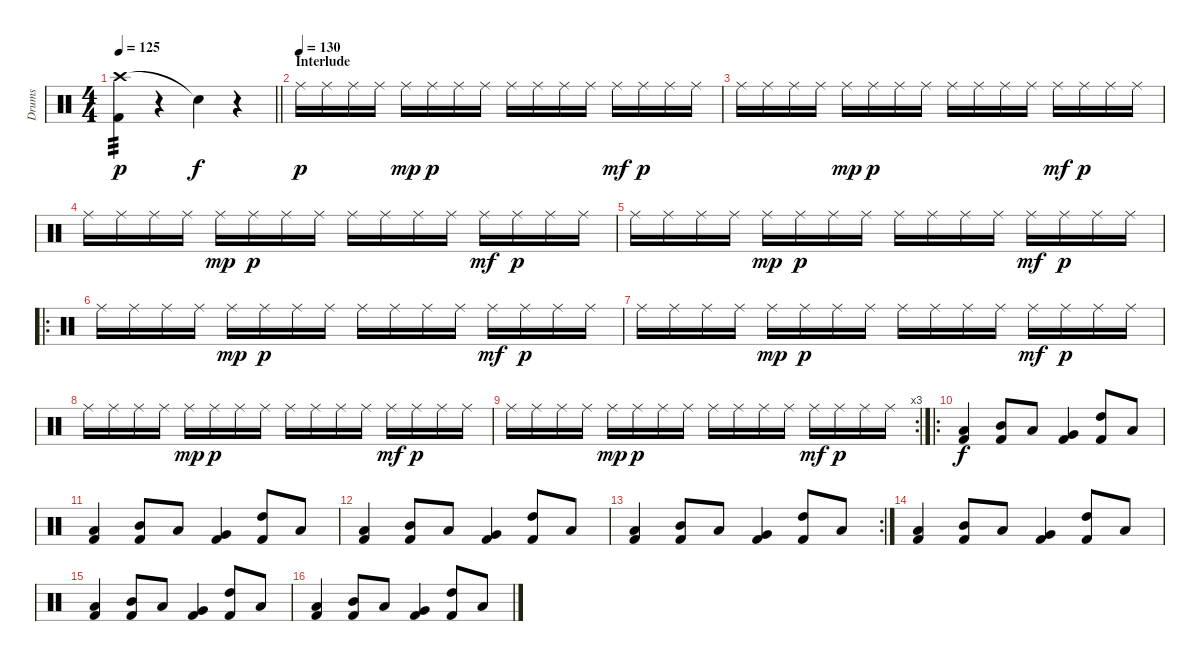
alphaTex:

\track ("Drums" "Drums") {instrument percussion}
\staff {score}
\articulation defaults
\ts (4 4)
\tempo 125
\clef neutral
\barLineRight lightlight
\ks c
("Crash high (hit)" "Kick (hit) 2").4{tp 3 dy p} r.4 "Snare (hit)"{t}.4{dy f} r.4 |
\section ("" "Interlude")
\tempo (130)
"Ride (middle)".16{dy p} "Ride (middle)".16 "Ride (middle)".16 "Ride (middle)".16 "Ride (middle)".16{dy mp} "Ride (middle)".16{dy p} "Ride (middle)".16 "Ride (middle)".16 "Ride (middle)".16 "Ride (middle)".16 "Ride (middle)".16 "Ride (middle)".16 "Ride (middle)".16{dy mf} "Ride (middle)".16{dy p} "Ride (middle)".16 "Ride (middle)".16 |
"Ride (middle)".16 "Ride (middle)".16 "Ride (middle)".16 "Ride (middle)".16 "Ride (middle)".16{dy mp} "Ride (middle)".16{dy p} "Ride (middle)".16 "Ride (middle)".16 "Ride (middle)".16 "Ride (middle)".16 "Ride (middle)".16 "Ride (middle)".16 "Ride (middle)".16{dy mf} "Ride (middle)".16{dy p} "Ride (middle)".16 "Ride (middle)".16 |
"Ride (middle)".16 "Ride (middle)".16 "Ride (middle)".16 "Ride (middle)".16 "Ride (middle)".16{dy mp} "Ride (middle)".16{dy p} "Ride (middle)".16 "Ride (middle)".16 "Ride (middle)".16 "Ride (middle)".16 "Ride (middle)".16 "Ride (middle)".16 "Ride (middle)".16{dy mf} "Ride (middle)".16{dy p} "Ride (middle)".16 "Ride (middle)".16 |
"Ride (middle)".16 "Ride (middle)".16 "Ride (middle)".16 "Ride (middle)".16 "Ride (middle)".16{dy mp} "Ride (middle)".16{dy p} "Ride (middle)".16 "Ride (middle)".16 "Ride (middle)".16 "Ride (middle)".16 "Ride (middle)".16 "Ride (middle)".16 "Ride (middle)".16{dy mf} "Ride (middle)".16{dy p} "Ride (middle)".16 "Ride (middle)".16 |
\ro "Ride (middle)".16 "Ride (middle)".16 "Ride (middle)".16 "Ride (middle)".16 "Ride (middle)".16{dy mp} "Ride (middle)".16{dy p} "Ride (middle)".16 "Ride (middle)".16 "Ride (middle)".16 "Ride (middle)".16 "Ride (middle)".16 "Ride (middle)".16 "Ride (middle)".16{dy mf} "Ride (middle)".16{dy p} "Ride (middle)".16 "Ride (middle)".16
|
"Ride (middle)".16 "Ride (middle)".16 "Ride (middle)".16 "Ride (middle)".16 "Ride (middle)".16{dy mp} "Ride (middle)".16{dy p} "Ride (middle)".16 "Ride (middle)".16 "Ride (middle)".16 "Ride (middle)".16 "Ride (middle)".16 "Ride (middle)".16 "Ride (middle)".16{dy mf} "Ride (middle)".16{dy p} "Ride (middle)".16 "Ride (middle)".16 |
"Ride (middle)".16 "Ride (middle)".16 "Ride (middle)".16 "Ride (middle)".16 "Ride (middle)".16{dy mp} "Ride (middle)".16{dy p} "Ride (middle)".16 "Ride (middle)".16 "Ride (middle)".16 "Ride (middle)".16 "Ride (middle)".16 "Ride (middle)".16 "Ride (middle)".16{dy mf} "Ride (middle)".16{dy p} "Ride (middle)".16 "Ride (middle)".16 |
\rc 3 "Ride (middle)".16 "Ride (middle)".16 "Ride (middle)".16 "Ride (middle)".16 "Ride (middle)".16{dy mp} "Ride (middle)".16{dy p} "Ride (middle)".16 "Ride (middle)".16 "Ride (middle)".16 "Ride (middle)".16 "Ride (middle)".16 "Ride (middle)".16 "Ride (middle)".16{dy mf} "Ride (middle)".16{dy p} "Ride (middle)".16 "Ride (middle)".16
|
\ro
("Low Floor Tom (hit)" "Kick (hit) 2").4{dy f} ("Mid Tom (hit)" "Kick (hit) 2").8 "Low Floor Tom (hit)".8 ("Very Low Tom (hit)" "Kick (hit) 2").4 ("High Tom (hit)" "Kick (hit) 2").8 "Low Tom (hit)".8 |
("Low Floor Tom (hit)" "Kick (hit) 2").4 ("Mid Tom (hit)" "Kick (hit) 2").8 "Low Floor Tom (hit)".8 ("Very Low Tom (hit)" "Kick (hit) 2").4 ("High Tom (hit)" "Kick (hit) 2").8 "Low Tom (hit)".8 |
("Low Floor Tom (hit)" "Kick (hit) 2").4 ("Mid Tom (hit)" "Kick (hit) 2").8 "Low Floor Tom (hit)".8 ("Very Low Tom (hit)" "Kick (hit) 2").4 ("High Tom (hit)" "Kick (hit) 2").8 "Low Tom (hit)".8 |
\rc 2
("Low Floor Tom (hit)" "Kick (hit) 2").4 ("Mid Tom (hit)" "Kick (hit) 2").8 "Low Floor Tom (hit)".8 ("Very Low Tom (hit)" "Kick (hit) 2").4 ("High Tom (hit)" "Kick (hit) 2").8 "Low Tom (hit)".8 |
("Low Floor Tom (hit)" "Kick (hit) 2").4 ("Mid Tom (hit)" "Kick (hit) 2").8 "Low Floor Tom (hit)".8 ("Very Low Tom (hit)" "Kick (hit) 2").4 ("High Tom (hit)" "Kick (hit) 2").8 "Low Tom (hit)".8 |
("Low Floor Tom (hit)" "Kick (hit) 2").4 ("Mid Tom (hit)" "Kick (hit) 2").8 "Low Floor Tom (hit)".8 ("Very Low Tom (hit)" "Kick (hit) 2").4 ("High Tom (hit)" "Kick (hit) 2").8 "Low Tom (hit)".8 |
("Low Floor Tom (hit)" "Kick (hit) 2").4 ("Mid Tom (hit)" "Kick (hit) 2").8 "Low Floor Tom (hit)".8 ("Very Low Tom (hit)" "Kick (hit) 2").4 ("High Tom (hit)" "Kick (hit) 2").8 "Low Tom (hit)".8
